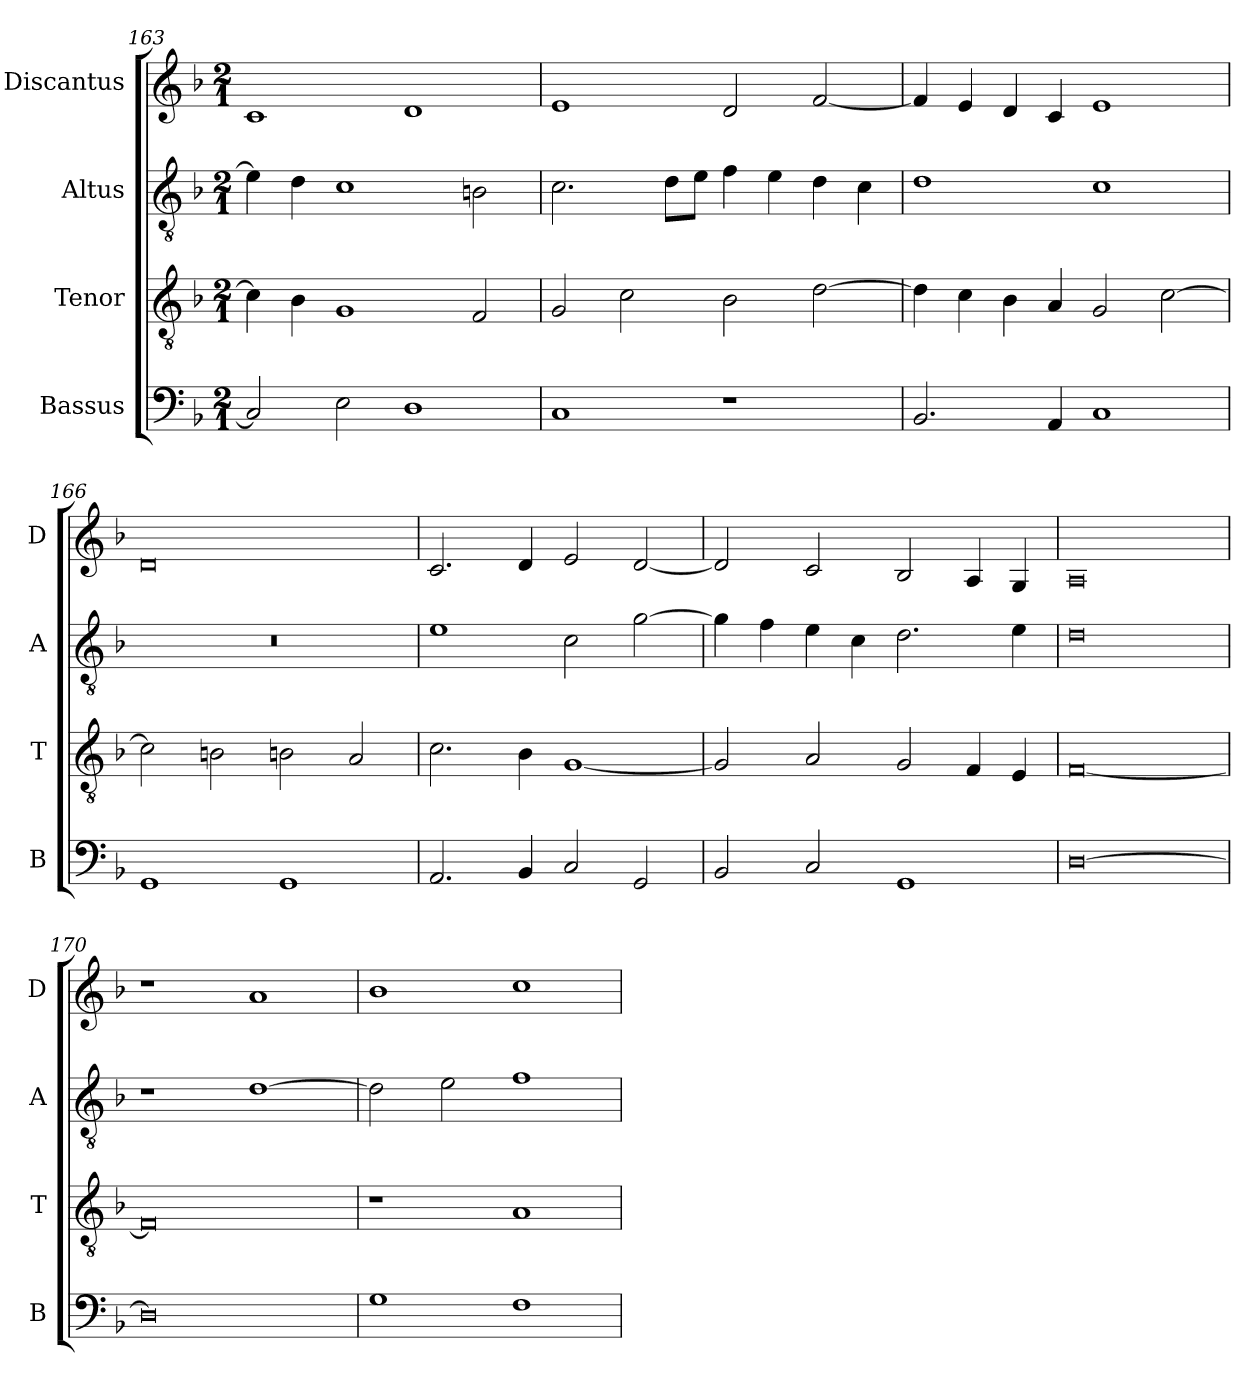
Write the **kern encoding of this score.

**kern	**kern	**kern	**kern
*part4	*part3	*part2	*part1
*staff4	*staff3	*staff2	*staff1
*I"Bassus	*I"Tenor	*I"Altus	*I"Discantus
*I'B	*I'T	*I'A	*I'D
*clefF4	*clefGv2	*clefGv2	*clefG2
*k[b-]	*k[b-]	*k[b-]	*k[b-]
*M2/1	*M2/1	*M2/1	*M2/1
=163	=163	=163	=163
2C/]	4c\]	4e\]	1c
.	4B-\	4d\	.
2E\	1G	1c	.
1D	.	.	1d
.	2F/	2Bn\	.
=164	=164	=164	=164
1C	2G/	2.c\	1e
.	2c\	.	.
.	.	8d\L	.
.	.	8e\J	.
1r	2B-\	4f\	2d/
.	.	4e\	.
.	[2d\	4d\	[2f/
.	.	4c\	.
=165	=165	=165	=165
2.BB-/	4d\]	1d	4f/]
.	4c\	.	4e/
.	4B-\	.	4d/
4AA/	4A/	.	4c/
1C	2G/	1c	1e
.	[2c\	.	.
=166	=166	=166	=166
1GG	2c\]	0r	0d
.	2Bn\	.	.
1GG	2Bn\	.	.
.	2A/	.	.
=167	=167	=167	=167
2.AA/	2.c\	1e	2.c/
4BB-/	4B-\	.	4d/
2C/	[1G	2c\	2e/
2GG/	.	[2g\	[2d/
=168	=168	=168	=168
2BB-/	2G/]	4g\]	2d/]
.	.	4f\	.
2C/	2A/	4e\	2c/
.	.	4c\	.
1GG	2G/	2.d\	2B-/
.	4F/	.	4A/
.	4E/	4e\	4G/
=169	=169	=169	=169
[0D	[0F	0d	0A
=170	=170	=170	=170
0D]	0F]	1r	1r
.	.	[1d	1a
=171	=171	=171	=171
1G	1r	2d\]	1b-
.	.	2e\	.
1F	1A	1f	1cc
=	=	=	=
*-	*-	*-	*-
